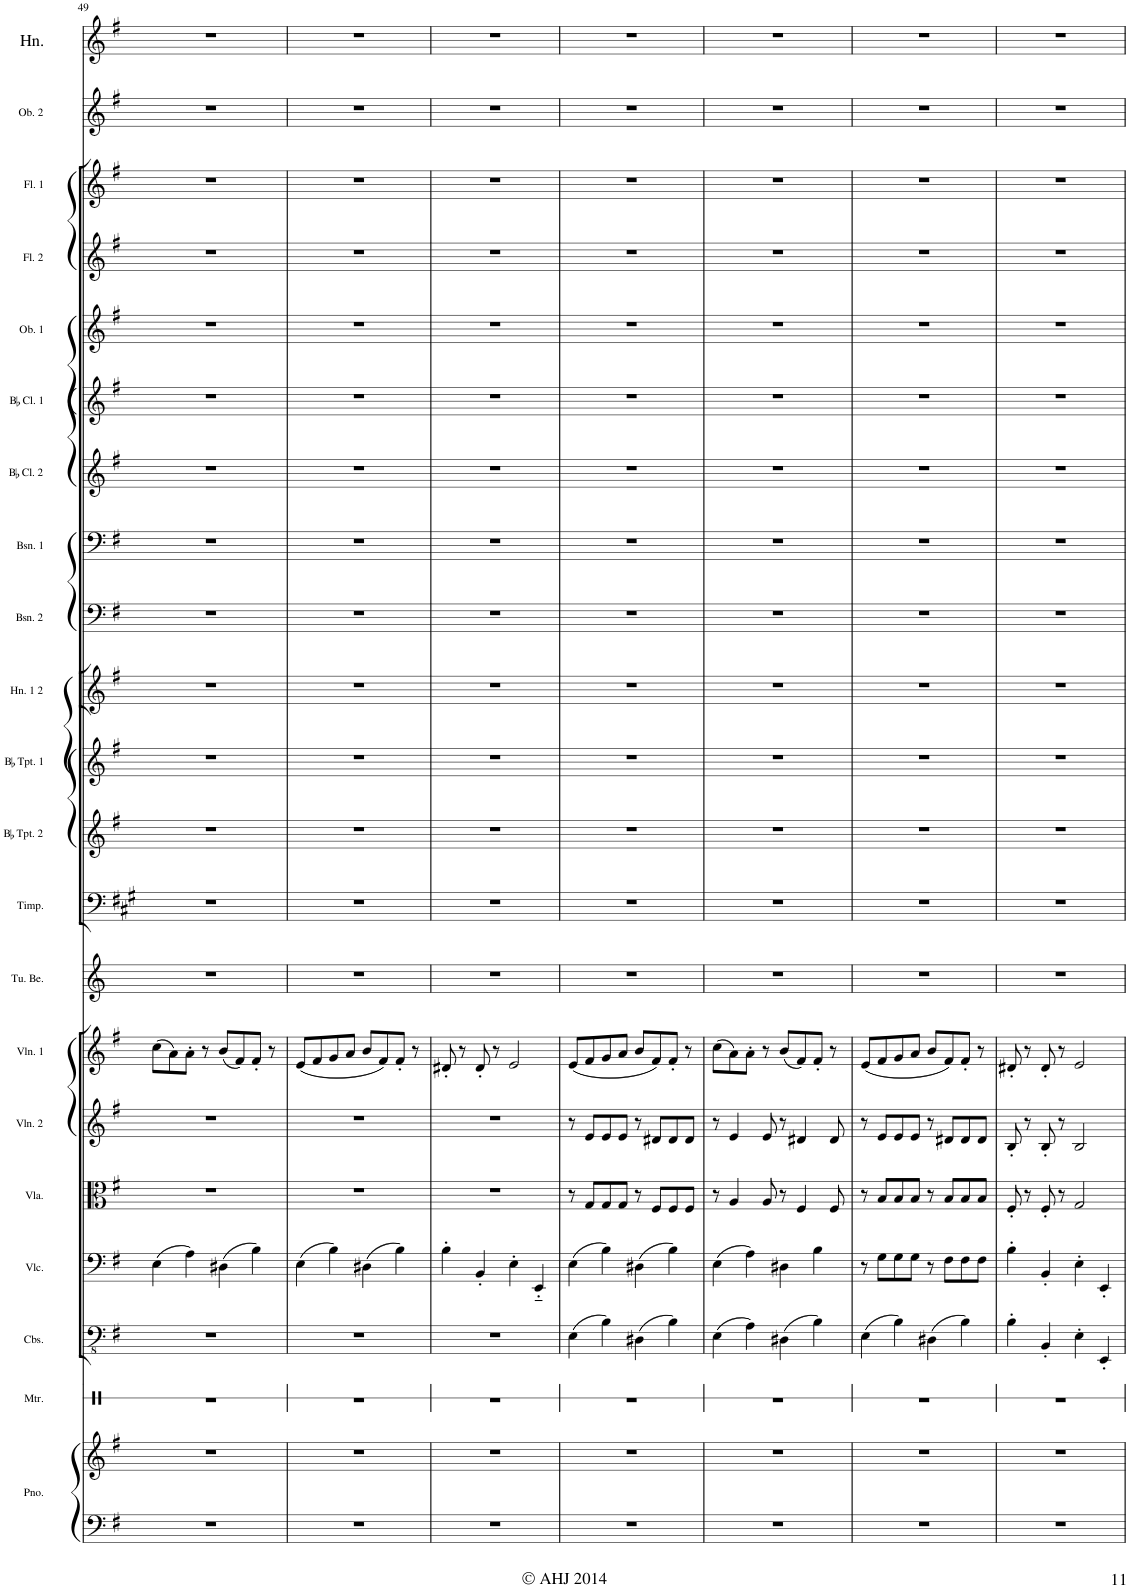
**kern	**kern	**kern	**kern	**kern	**kern	**kern	**kern	**kern	**kern	**kern	**kern	**kern	**kern	**kern	**kern	**kern	**kern	**kern	**kern	**kern	**kern
*part21	*part21	*part20	*part19	*part18	*part17	*part16	*part15	*part14	*part13	*part12	*part11	*part10	*part9	*part8	*part7	*part6	*part5	*part4	*part3	*part2	*part1
*staff22	*staff21	*staff20	*staff19	*staff18	*staff17	*staff16	*staff15	*staff14	*staff13	*staff12	*staff11	*staff10	*staff9	*staff8	*staff7	*staff6	*staff5	*staff4	*staff3	*staff2	*staff1
*I"Piano	*	*I"Metronome	*I"Contrabass	*I"Violoncello	*I"Viola	*I"Violin 2	*I"Violin 1	*I"Tubular Bells	*I"Timpani	*I"BaccidentalFlat Trumpet 2	*I"BaccidentalFlat Trumpet 1	*I"Horn 1 2	*I"Bassoon 2	*I"Bassoon 1	*I"BaccidentalFlat Clarinet 2	*I"BaccidentalFlat Clarinet 1	*I"Oboe 1	*I"Flute 2	*I"Flute 1	*I"Oboe 2	*I"Horn
*I'Pno.	*	*I'Mtr.	*I'Cbs.	*I'Vlc.	*I'Vla.	*I'Vln. 2	*I'Vln. 1	*I'Tu. Be.	*I'Timp.	*I'BaccidentalFlat Tpt. 2	*I'BaccidentalFlat Tpt. 1	*I'Hn. 1 2	*I'Bsn. 2	*I'Bsn. 1	*I'BaccidentalFlat Cl. 2	*I'BaccidentalFlat Cl. 1	*I'Ob. 1	*I'Fl. 2	*I'Fl. 1	*I'Ob. 2	*I'Hn.
!!LO:PB:g=z
*clefF4	*clefG2	*clefX	*clefFv4	*clefF4	*clefC3	*clefG2	*clefG2	*clefG2	*clefF4	*clefG2	*clefG2	*clefG2	*clefF4	*clefF4	*clefG2	*clefG2	*clefG2	*clefG2	*clefG2	*clefG2	*clefG2
*	*	*	*	*	*	*	*	*	*	*ITrd1c2	*ITrd1c2	*ITrd4c7	*	*	*ITrd1c2	*ITrd1c2	*	*	*	*	*ITrd4c7
*k[f#]	*k[f#]	*k[]	*k[f#]	*k[f#]	*k[f#]	*k[f#]	*k[f#]	*k[]	*k[f#c#g#]	*k[f#]	*k[f#]	*k[f#]	*k[f#]	*k[f#]	*k[f#]	*k[f#]	*k[f#]	*k[f#]	*k[f#]	*k[f#]	*k[f#]
*M4/4	*M4/4	*M4/4	*M4/4	*M4/4	*M4/4	*M4/4	*M4/4	*M4/4	*M4/4	*M4/4	*M4/4	*M4/4	*M4/4	*M4/4	*M4/4	*M4/4	*M4/4	*M4/4	*M4/4	*M4/4	*M4/4
=49	=49	=49	=49	=49	=49	=49	=49	=49	=49	=49	=49	=49	=49	=49	=49	=49	=49	=49	=49	=49	=49
1r	1r	1r	1r	(4E\	1r	1r	(8cc\L	1r	1r	1r	1r	1r	1r	1r	1r	1r	1r	1r	1r	1r	1r
.	.	.	.	.	.	.	8a\)	.	.	.	.	.	.	.	.	.	.	.	.	.	.
.	.	.	.	4A\)	.	.	8a'\J	.	.	.	.	.	.	.	.	.	.	.	.	.	.
.	.	.	.	.	.	.	8r	.	.	.	.	.	.	.	.	.	.	.	.	.	.
.	.	.	.	(4D#X\	.	.	(8b/L	.	.	.	.	.	.	.	.	.	.	.	.	.	.
.	.	.	.	.	.	.	8f#/)	.	.	.	.	.	.	.	.	.	.	.	.	.	.
.	.	.	.	4B\)	.	.	8f#'/J	.	.	.	.	.	.	.	.	.	.	.	.	.	.
.	.	.	.	.	.	.	8r	.	.	.	.	.	.	.	.	.	.	.	.	.	.
=50	=50	=50	=50	=50	=50	=50	=50	=50	=50	=50	=50	=50	=50	=50	=50	=50	=50	=50	=50	=50	=50
1r	1r	1r	1r	(4E\	1r	1r	(8e/L	1r	1r	1r	1r	1r	1r	1r	1r	1r	1r	1r	1r	1r	1r
.	.	.	.	.	.	.	8f#/	.	.	.	.	.	.	.	.	.	.	.	.	.	.
.	.	.	.	4B\)	.	.	8g/	.	.	.	.	.	.	.	.	.	.	.	.	.	.
.	.	.	.	.	.	.	8a/J	.	.	.	.	.	.	.	.	.	.	.	.	.	.
.	.	.	.	(4D#X\	.	.	8b/L	.	.	.	.	.	.	.	.	.	.	.	.	.	.
.	.	.	.	.	.	.	8f#/)	.	.	.	.	.	.	.	.	.	.	.	.	.	.
.	.	.	.	4B\)	.	.	8f#'/J	.	.	.	.	.	.	.	.	.	.	.	.	.	.
.	.	.	.	.	.	.	8r	.	.	.	.	.	.	.	.	.	.	.	.	.	.
=51	=51	=51	=51	=51	=51	=51	=51	=51	=51	=51	=51	=51	=51	=51	=51	=51	=51	=51	=51	=51	=51
1r	1r	1r	1r	4B'\	1r	1r	8d#X'/	1r	1r	1r	1r	1r	1r	1r	1r	1r	1r	1r	1r	1r	1r
.	.	.	.	.	.	.	8r	.	.	.	.	.	.	.	.	.	.	.	.	.	.
.	.	.	.	4BB'/	.	.	8d#'/	.	.	.	.	.	.	.	.	.	.	.	.	.	.
.	.	.	.	.	.	.	8r	.	.	.	.	.	.	.	.	.	.	.	.	.	.
.	.	.	.	4E'\	.	.	2e/	.	.	.	.	.	.	.	.	.	.	.	.	.	.
.	.	.	.	4EE'~/	.	.	.	.	.	.	.	.	.	.	.	.	.	.	.	.	.
=52	=52	=52	=52	=52	=52	=52	=52	=52	=52	=52	=52	=52	=52	=52	=52	=52	=52	=52	=52	=52	=52
1r	1r	1r	(4EE\	(4E\	8r	8r	(8e/L	1r	1r	1r	1r	1r	1r	1r	1r	1r	1r	1r	1r	1r	1r
.	.	.	.	.	8G/L	8e/L	8f#/	.	.	.	.	.	.	.	.	.	.	.	.	.	.
.	.	.	4BB\)	4B\)	8G/	8e/	8g/	.	.	.	.	.	.	.	.	.	.	.	.	.	.
.	.	.	.	.	8G/J	8e/J	8a/J	.	.	.	.	.	.	.	.	.	.	.	.	.	.
.	.	.	(4DD#X\	(4D#X\	8r	8r	8b/L	.	.	.	.	.	.	.	.	.	.	.	.	.	.
.	.	.	.	.	8F#/L	8d#X/L	8f#/)	.	.	.	.	.	.	.	.	.	.	.	.	.	.
.	.	.	4BB\)	4B\)	8F#/	8d#/	8f#'/J	.	.	.	.	.	.	.	.	.	.	.	.	.	.
.	.	.	.	.	8F#/J	8d#/J	8r	.	.	.	.	.	.	.	.	.	.	.	.	.	.
=53	=53	=53	=53	=53	=53	=53	=53	=53	=53	=53	=53	=53	=53	=53	=53	=53	=53	=53	=53	=53	=53
1r	1r	1r	(4EE\	(4E\	8r	8r	(8cc\L	1r	1r	1r	1r	1r	1r	1r	1r	1r	1r	1r	1r	1r	1r
.	.	.	.	.	4A/	4e/	8a\)	.	.	.	.	.	.	.	.	.	.	.	.	.	.
.	.	.	4AA\)	4A\)	.	.	8a'\J	.	.	.	.	.	.	.	.	.	.	.	.	.	.
.	.	.	.	.	8A/	8e/	8r	.	.	.	.	.	.	.	.	.	.	.	.	.	.
.	.	.	(4DD#X\	4D#X\	8r	8r	(8b/L	.	.	.	.	.	.	.	.	.	.	.	.	.	.
.	.	.	.	.	4F#/	4d#X/	8f#/)	.	.	.	.	.	.	.	.	.	.	.	.	.	.
.	.	.	4BB\)	4B\	.	.	8f#'/J	.	.	.	.	.	.	.	.	.	.	.	.	.	.
.	.	.	.	.	8F#/	8d#/	8r	.	.	.	.	.	.	.	.	.	.	.	.	.	.
=54	=54	=54	=54	=54	=54	=54	=54	=54	=54	=54	=54	=54	=54	=54	=54	=54	=54	=54	=54	=54	=54
1r	1r	1r	(4EE\	8r	8r	8r	(8e/L	1r	1r	1r	1r	1r	1r	1r	1r	1r	1r	1r	1r	1r	1r
.	.	.	.	8G\L	8B/L	8e/L	8f#/	.	.	.	.	.	.	.	.	.	.	.	.	.	.
.	.	.	4BB\)	8G\	8B/	8e/	8g/	.	.	.	.	.	.	.	.	.	.	.	.	.	.
.	.	.	.	8G\J	8B/J	8e/J	8a/J	.	.	.	.	.	.	.	.	.	.	.	.	.	.
.	.	.	(4DD#X\	8r	8r	8r	8b/L	.	.	.	.	.	.	.	.	.	.	.	.	.	.
.	.	.	.	8F#\L	8B/L	8d#X/L	8f#/)	.	.	.	.	.	.	.	.	.	.	.	.	.	.
.	.	.	4BB\)	8F#\	8B/	8d#/	8f#'/J	.	.	.	.	.	.	.	.	.	.	.	.	.	.
.	.	.	.	8F#\J	8B/J	8d#/J	8r	.	.	.	.	.	.	.	.	.	.	.	.	.	.
=55	=55	=55	=55	=55	=55	=55	=55	=55	=55	=55	=55	=55	=55	=55	=55	=55	=55	=55	=55	=55	=55
1r	1r	1r	4BB'\	4B'\	8F#'/	8B'/	8d#X'/	1r	1r	1r	1r	1r	1r	1r	1r	1r	1r	1r	1r	1r	1r
.	.	.	.	.	8r	8r	8r	.	.	.	.	.	.	.	.	.	.	.	.	.	.
.	.	.	4BBB'/	4BB'/	8F#'/	8B'/	8d#'/	.	.	.	.	.	.	.	.	.	.	.	.	.	.
.	.	.	.	.	8r	8r	8r	.	.	.	.	.	.	.	.	.	.	.	.	.	.
.	.	.	4EE'\	4E'\	2G/	2B/	2e/	.	.	.	.	.	.	.	.	.	.	.	.	.	.
.	.	.	4EEE'/	4EE'/	.	.	.	.	.	.	.	.	.	.	.	.	.	.	.	.	.
=	=	=	=	=	=	=	=	=	=	=	=	=	=	=	=	=	=	=	=	=	=
*-	*-	*-	*-	*-	*-	*-	*-	*-	*-	*-	*-	*-	*-	*-	*-	*-	*-	*-	*-	*-	*-
